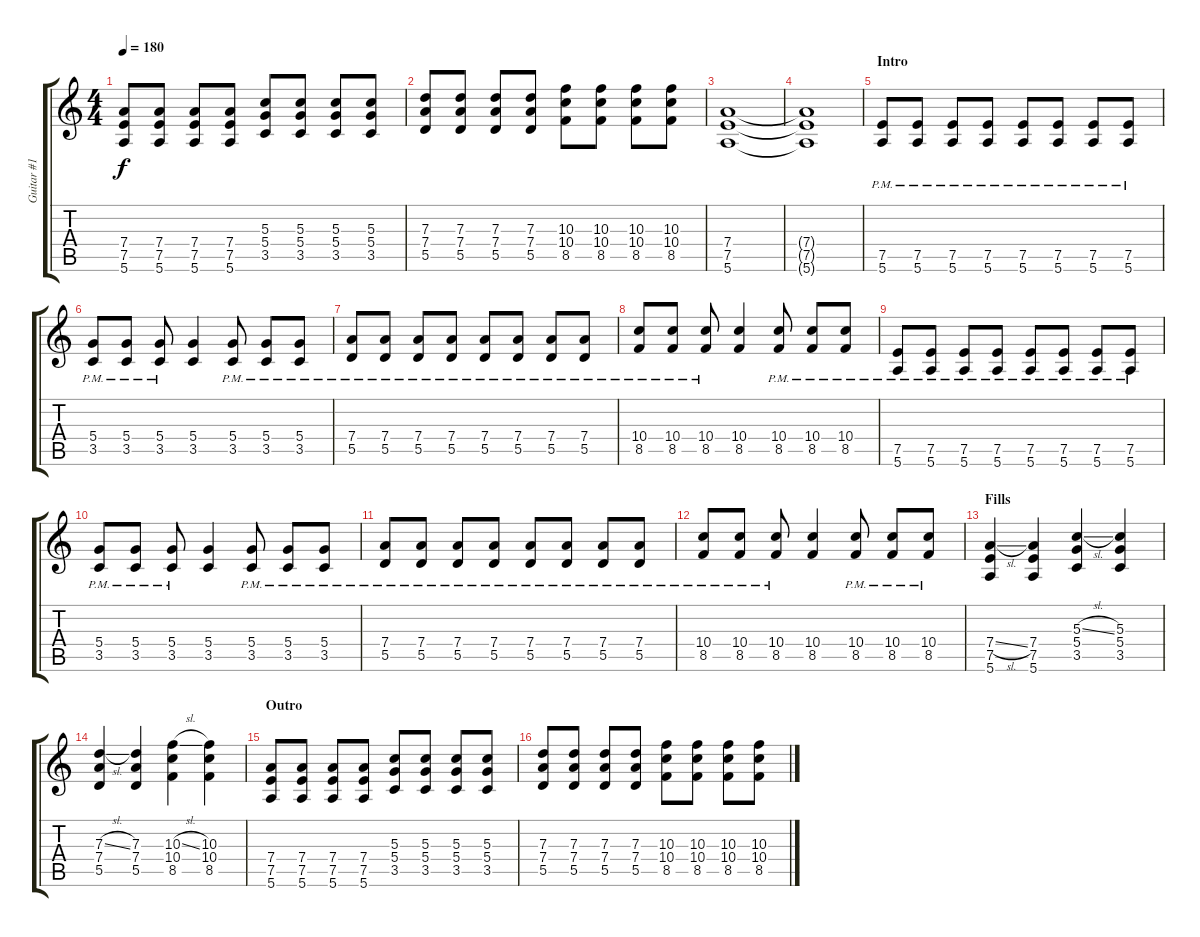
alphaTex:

\track ("Guitar #1" "Guitar #1") {instrument overdrivenguitar}
\staff {score tabs}
\tuning (E4 B3 G3 D3 A2 E2) {hide}
\ts (4 4)
\tempo 180
\clef g2
\ks c
(7.4 7.5 5.6).8{dy f} (7.4 7.5 5.6).8 (7.4 7.5 5.6).8 (7.4 7.5 5.6).8 (5.3 5.4 3.5).8 (5.3 5.4 3.5).8 (5.3 5.4 3.5).8 (5.3 5.4 3.5).8 |
(7.3 7.4 5.5).8 (7.3 7.4 5.5).8 (7.3 7.4 5.5).8 (7.3 7.4 5.5).8 (10.3 10.4 8.5).8 (10.3 10.4 8.5).8 (10.3 10.4 8.5).8 (10.3 10.4 8.5).8 |
(7.4 7.5 5.6).1 |
(7.4{t} 7.5{t} 5.6{t}).1 |
\section ("" "Intro")
(7.5{pm} 5.6{pm}).8 (7.5{pm} 5.6{pm}).8 (7.5{pm} 5.6{pm}).8 (7.5{pm} 5.6{pm}).8 (7.5{pm} 5.6{pm}).8 (7.5{pm} 5.6{pm}).8 (7.5{pm} 5.6{pm}).8 (7.5{pm} 5.6{pm}).8 |
(5.4{pm} 3.5{pm}).8 (5.4{pm} 3.5{pm}).8 (5.4{pm} 3.5{pm}).8 (5.4 3.5).4 (5.4{pm} 3.5{pm}).8 (5.4{pm} 3.5{pm}).8 (5.4{pm} 3.5{pm}).8 |
(7.4{pm} 5.5{pm}).8 (7.4{pm} 5.5{pm}).8 (7.4{pm} 5.5{pm}).8 (7.4{pm} 5.5{pm}).8 (7.4{pm} 5.5{pm}).8 (7.4{pm} 5.5{pm}).8 (7.4{pm} 5.5{pm}).8 (7.4{pm} 5.5{pm}).8 |
(10.4{pm} 8.5{pm}).8 (10.4{pm} 8.5{pm}).8 (10.4{pm} 8.5{pm}).8 (10.4 8.5).4 (10.4{pm} 8.5{pm}).8 (10.4{pm} 8.5{pm}).8 (10.4{pm} 8.5{pm}).8 |
(7.5{pm} 5.6{pm}).8 (7.5{pm} 5.6{pm}).8 (7.5{pm} 5.6{pm}).8 (7.5{pm} 5.6{pm}).8 (7.5{pm} 5.6{pm}).8 (7.5{pm} 5.6{pm}).8 (7.5{pm} 5.6{pm}).8 (7.5{pm} 5.6{pm}).8 |
(5.4{pm} 3.5{pm}).8 (5.4{pm} 3.5{pm}).8 (5.4{pm} 3.5{pm}).8 (5.4 3.5).4 (5.4{pm} 3.5{pm}).8 (5.4{pm} 3.5{pm}).8 (5.4{pm} 3.5{pm}).8 |
(7.4{pm} 5.5{pm}).8 (7.4{pm} 5.5{pm}).8 (7.4{pm} 5.5{pm}).8 (7.4{pm} 5.5{pm}).8 (7.4{pm} 5.5{pm}).8 (7.4{pm} 5.5{pm}).8 (7.4{pm} 5.5{pm}).8 (7.4{pm} 5.5{pm}).8 |
(10.4{pm} 8.5{pm}).8 (10.4{pm} 8.5{pm}).8 (10.4{pm} 8.5{pm}).8 (10.4 8.5).4 (10.4{pm} 8.5{pm}).8 (10.4{pm} 8.5{pm}).8 (10.4{pm} 8.5{pm}).8 |
\section ("" "Fills")
(7.4{sl} 7.5 5.6).4 (7.4 7.5 5.6).4 (5.3{sl} 5.4 3.5).4 (5.3 5.4 3.5).4 |
(7.3{sl} 7.4 5.5).4 (7.3 7.4 5.5).4 (10.3{sl} 10.4 8.5).4 (10.3 10.4 8.5).4 |
\section ("" "Outro")
(7.4 7.5 5.6).8 (7.4 7.5 5.6).8 (7.4 7.5 5.6).8 (7.4 7.5 5.6).8 (5.3 5.4 3.5).8 (5.3 5.4 3.5).8 (5.3 5.4 3.5).8 (5.3 5.4 3.5).8 |
(7.3 7.4 5.5).8 (7.3 7.4 5.5).8 (7.3 7.4 5.5).8 (7.3 7.4 5.5).8 (10.3 10.4 8.5).8 (10.3 10.4 8.5).8 (10.3 10.4 8.5).8 (10.3 10.4 8.5).8
